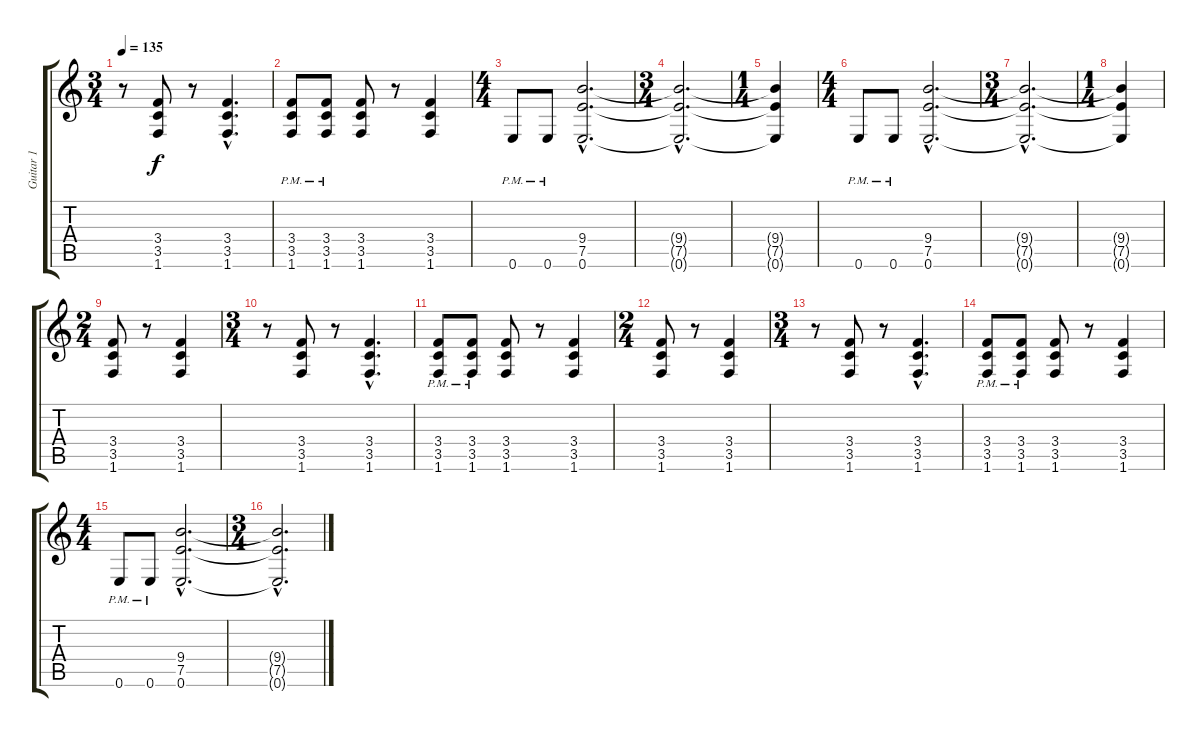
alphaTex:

\track ("Guitar 1" "Guitar 1") {instrument distortionguitar}
\staff {score tabs}
\tuning (E4 B3 G3 D3 A2 E2) {hide}
\ts (3 4)
\tempo 135
\clef g2
\ks c
r.8{dy f} (3.4 3.5 1.6).8 r.8 (3.4{hac} 3.5{hac} 1.6{hac}).4{d} |
(3.4{pm} 3.5{pm} 1.6{pm}).8 (3.4{pm} 3.5{pm} 1.6{pm}).8 (3.4 3.5 1.6).8 r.8 (3.4 3.5 1.6).4 |
\ts (4 4)
0.6{pm}.8 0.6{pm}.8 (9.4{hac} 7.5{hac} 0.6{hac}).2{d} |
\ts (3 4)
(9.4{hac t} 7.5{hac t} 0.6{hac t}).2{d} |
\ts (1 4)
(9.4{t} 7.5{t} 0.6{t}).4 |
\ts (4 4)
0.6{pm}.8 0.6{pm}.8 (9.4{hac} 7.5{hac} 0.6{hac}).2{d} |
\ts (3 4)
(9.4{hac t} 7.5{hac t} 0.6{hac t}).2{d} |
\ts (1 4)
(9.4{t} 7.5{t} 0.6{t}).4 |
\ts (2 4)
(3.4 3.5 1.6).8 r.8 (3.4 3.5 1.6).4 |
\ts (3 4)
r.8 (3.4 3.5 1.6).8 r.8 (3.4{hac} 3.5{hac} 1.6{hac}).4{d} |
(3.4{pm} 3.5{pm} 1.6{pm}).8 (3.4{pm} 3.5{pm} 1.6{pm}).8 (3.4 3.5 1.6).8 r.8 (3.4 3.5 1.6).4 |
\ts (2 4)
(3.4 3.5 1.6).8 r.8 (3.4 3.5 1.6).4 |
\ts (3 4)
r.8 (3.4 3.5 1.6).8 r.8 (3.4{hac} 3.5{hac} 1.6{hac}).4{d} |
(3.4{pm} 3.5{pm} 1.6{pm}).8 (3.4{pm} 3.5{pm} 1.6{pm}).8 (3.4 3.5 1.6).8 r.8 (3.4 3.5 1.6).4 |
\ts (4 4)
0.6{pm}.8 0.6{pm}.8 (9.4{hac} 7.5{hac} 0.6{hac}).2{d} |
\ts (3 4)
(9.4{hac t} 7.5{hac t} 0.6{hac t}).2{d}
